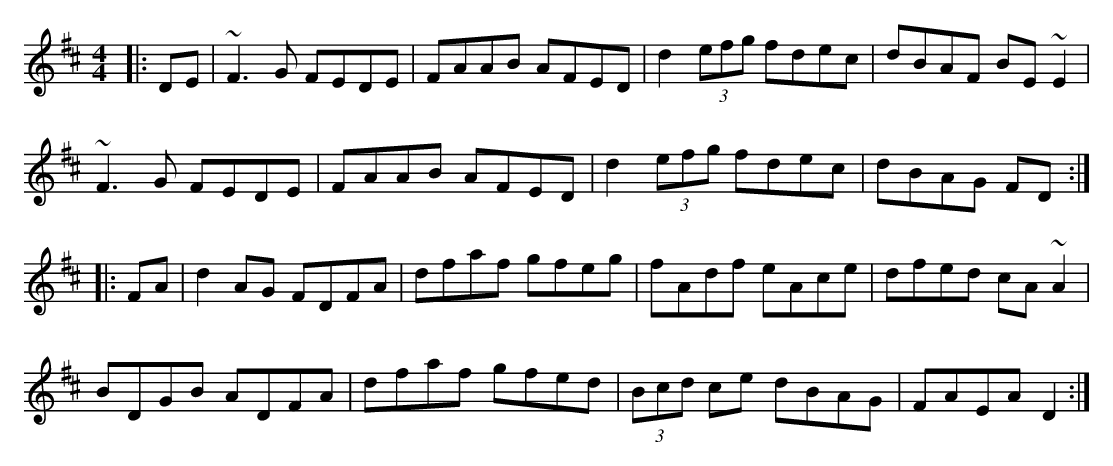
X:1
M:4/4
K:D
|:DE|~F3 G FEDE|FAAB AFED|d2 (3efg fdec|dBAF BE ~E2|
~F3 G FEDE|FAAB AFED|d2 (3efg fdec|dBAG FD:|
|:FA|d2 AG FDFA|dfaf gfeg|fAdf eAce|dfed cA~A2|
BDGB ADFA|dfaf gfed|(3Bcd ce dBAG|FAEA D2:|
